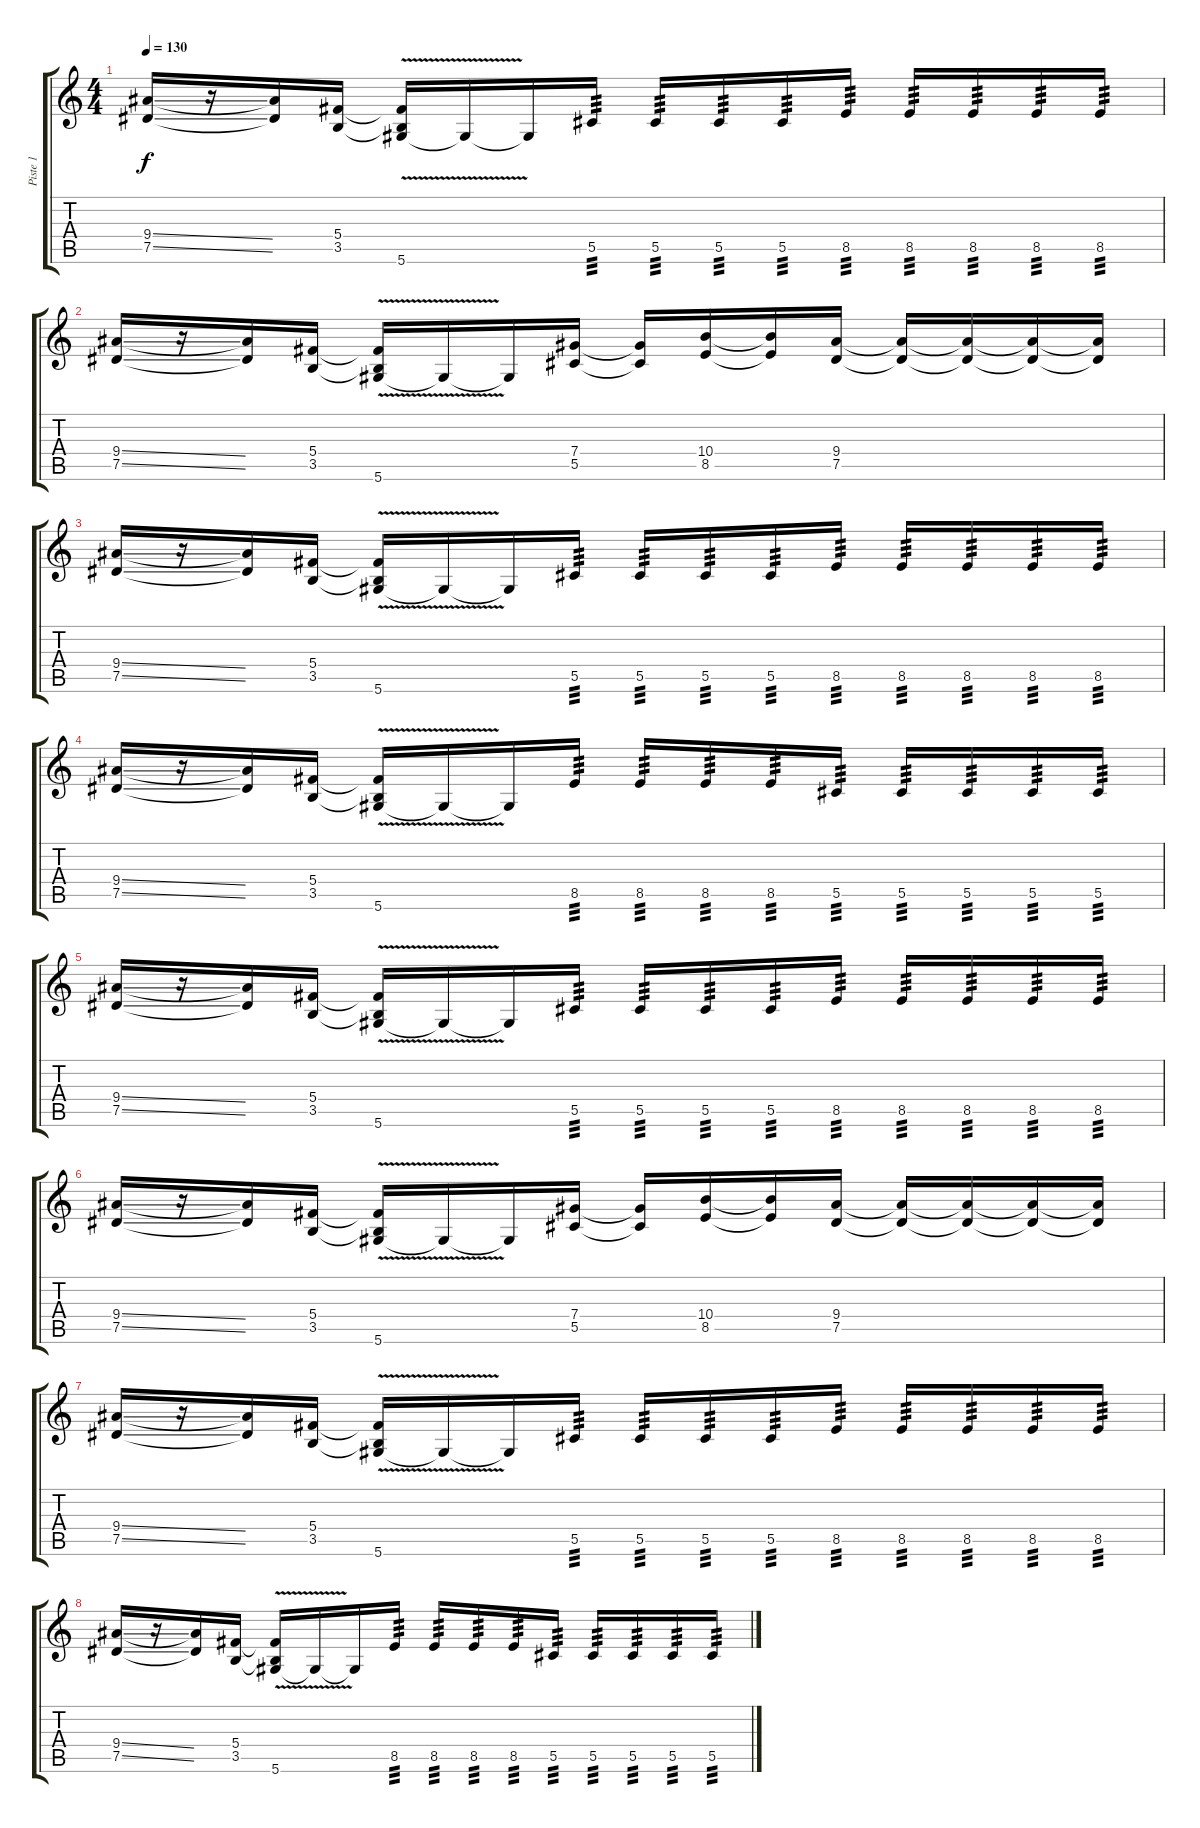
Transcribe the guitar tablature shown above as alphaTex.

\track ("Piste 1" "Piste 1") {instrument distortionguitar}
\staff {score tabs}
\tuning (Eb4 Bb3 Gb3 Db3 Ab2 Eb2) {hide}
\ts (4 4)
\tempo 130
\clef g2
\ks c
(9.4{ss} 7.5{ss}).16{dy f} r.16 (9.4{t} 7.5{t}).16 (5.4 3.5).16 (5.4{t} 3.5{t} 5.6{v}).16 5.6{t}.16 5.6{t}.16 5.5.16{tp 3} 5.5.16{tp 3} 5.5.16{tp 3} 5.5.16{tp 3} 8.5.16{tp 3} 8.5.16{tp 3} 8.5.16{tp 3} 8.5.16{tp 3} 8.5.16{tp 3} |
(9.4{ss} 7.5{ss}).16 r.16 (9.4{t} 7.5{t}).16 (5.4 3.5).16 (5.4{t} 3.5{t} 5.6{v}).16 5.6{t}.16 5.6{t}.16 (7.4 5.5).16 (7.4{t} 5.5{t}).16 (10.4 8.5).16 (10.4{t} 8.5{t}).16 (9.4 7.5).16 (9.4{t} 7.5{t}).16 (9.4{t} 7.5{t}).16 (9.4{t} 7.5{t}).16 (9.4{t} 7.5{t}).16 |
(9.4{ss} 7.5{ss}).16 r.16 (9.4{t} 7.5{t}).16 (5.4 3.5).16 (5.4{t} 3.5{t} 5.6{v}).16 5.6{t}.16 5.6{t}.16 5.5.16{tp 3} 5.5.16{tp 3} 5.5.16{tp 3} 5.5.16{tp 3} 8.5.16{tp 3} 8.5.16{tp 3} 8.5.16{tp 3} 8.5.16{tp 3} 8.5.16{tp 3} |
(9.4{ss} 7.5{ss}).16 r.16 (9.4{t} 7.5{t}).16 (5.4 3.5).16 (5.4{t} 3.5{t} 5.6{v}).16 5.6{t}.16 5.6{t}.16 8.5.16{tp 3} 8.5.16{tp 3} 8.5.16{tp 3} 8.5.16{tp 3} 5.5.16{tp 3} 5.5.16{tp 3} 5.5.16{tp 3} 5.5.16{tp 3} 5.5.16{tp 3} |
(9.4{ss} 7.5{ss}).16 r.16 (9.4{t} 7.5{t}).16 (5.4 3.5).16 (5.4{t} 3.5{t} 5.6{v}).16 5.6{t}.16 5.6{t}.16 5.5.16{tp 3} 5.5.16{tp 3} 5.5.16{tp 3} 5.5.16{tp 3} 8.5.16{tp 3} 8.5.16{tp 3} 8.5.16{tp 3} 8.5.16{tp 3} 8.5.16{tp 3} |
(9.4{ss} 7.5{ss}).16 r.16 (9.4{t} 7.5{t}).16 (5.4 3.5).16 (5.4{t} 3.5{t} 5.6{v}).16 5.6{t}.16 5.6{t}.16 (7.4 5.5).16 (7.4{t} 5.5{t}).16 (10.4 8.5).16 (10.4{t} 8.5{t}).16 (9.4 7.5).16 (9.4{t} 7.5{t}).16 (9.4{t} 7.5{t}).16 (9.4{t} 7.5{t}).16 (9.4{t} 7.5{t}).16 |
(9.4{ss} 7.5{ss}).16 r.16 (9.4{t} 7.5{t}).16 (5.4 3.5).16 (5.4{t} 3.5{t} 5.6{v}).16 5.6{t}.16 5.6{t}.16 5.5.16{tp 3} 5.5.16{tp 3} 5.5.16{tp 3} 5.5.16{tp 3} 8.5.16{tp 3} 8.5.16{tp 3} 8.5.16{tp 3} 8.5.16{tp 3} 8.5.16{tp 3} |
(9.4{ss} 7.5{ss}).16 r.16 (9.4{t} 7.5{t}).16 (5.4 3.5).16 (5.4{t} 3.5{t} 5.6{v}).16 5.6{t}.16 5.6{t}.16 8.5.16{tp 3} 8.5.16{tp 3} 8.5.16{tp 3} 8.5.16{tp 3} 5.5.16{tp 3} 5.5.16{tp 3} 5.5.16{tp 3} 5.5.16{tp 3} 5.5.16{tp 3}
